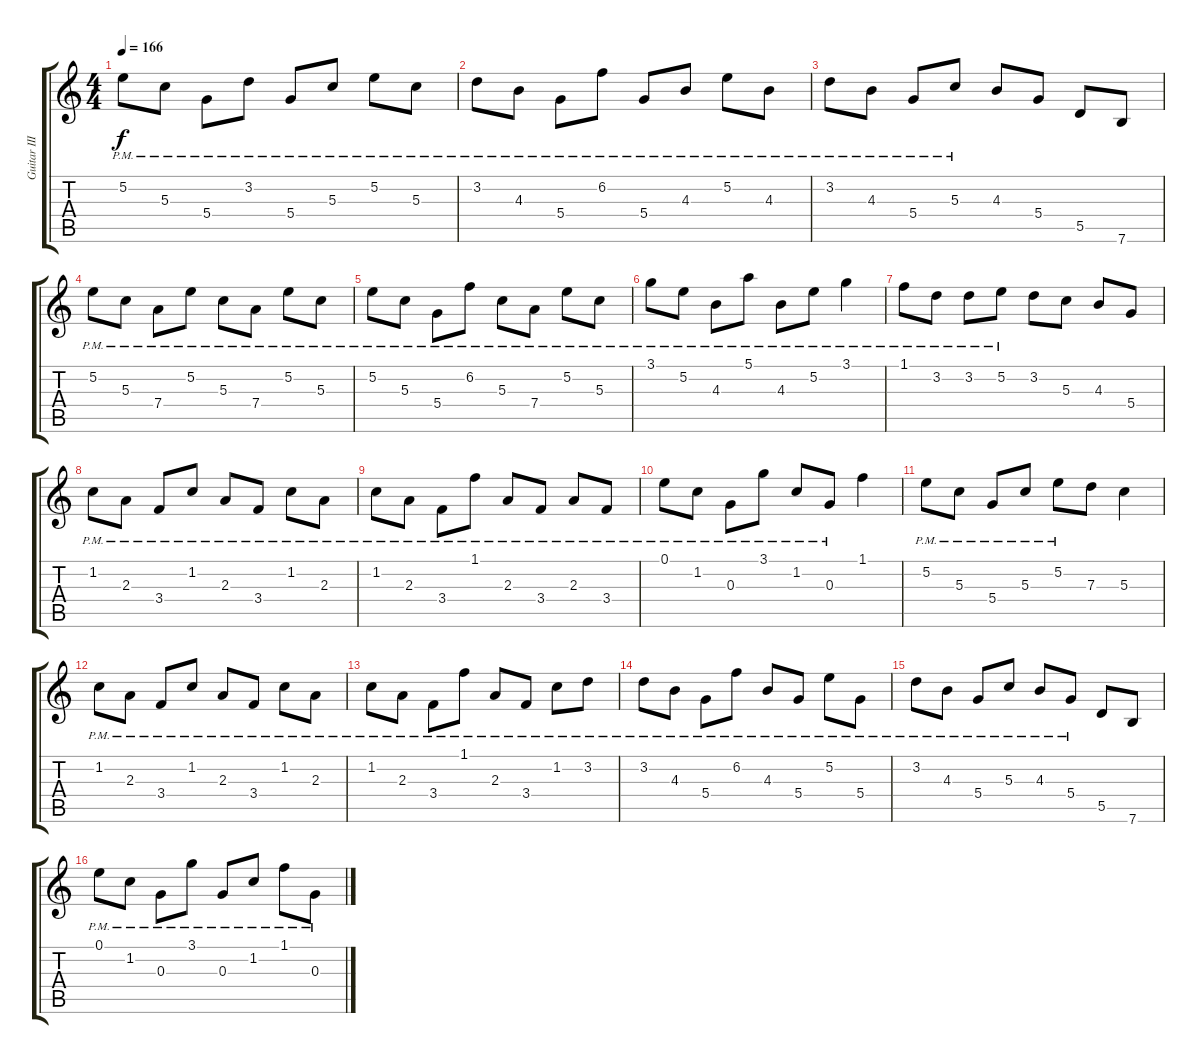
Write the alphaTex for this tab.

\track ("Guitar III" "Guitar III") {instrument electricguitarclean}
\staff {score tabs}
\tuning (E4 B3 G3 D3 A2 E2) {hide}
\ts (4 4)
\tempo 166
\clef g2
\ks c
5.2{pm}.8{dy f} 5.3{pm}.8 5.4{pm}.8 3.2{pm}.8 5.4{pm}.8 5.3{pm}.8 5.2{pm}.8 5.3{pm}.8 |
3.2{pm}.8 4.3{pm}.8 5.4{pm}.8 6.2{pm}.8 5.4{pm}.8 4.3{pm}.8 5.2{pm}.8 4.3{pm}.8 |
3.2{pm}.8 4.3{pm}.8 5.4{pm}.8 5.3{pm}.8 4.3.8 5.4.8 5.5.8 7.6.8 |
5.2{pm}.8 5.3{pm}.8 7.4{pm}.8 5.2{pm}.8 5.3{pm}.8 7.4{pm}.8 5.2{pm}.8 5.3{pm}.8 |
5.2{pm}.8 5.3{pm}.8 5.4{pm}.8 6.2{pm}.8 5.3{pm}.8 7.4{pm}.8 5.2{pm}.8 5.3{pm}.8 |
3.1{pm}.8 5.2{pm}.8 4.3{pm}.8 5.1{pm}.8 4.3{pm}.8 5.2{pm}.8 3.1{pm}.4 |
1.1{pm}.8 3.2{pm}.8 3.2{pm}.8 5.2{pm}.8 3.2.8 5.3.8 4.3.8 5.4.8 |
1.2{pm}.8 2.3{pm}.8 3.4{pm}.8 1.2{pm}.8 2.3{pm}.8 3.4{pm}.8 1.2{pm}.8 2.3{pm}.8 |
1.2{pm}.8 2.3{pm}.8 3.4{pm}.8 1.1{pm}.8 2.3{pm}.8 3.4{pm}.8 2.3{pm}.8 3.4{pm}.8 |
0.1{pm}.8 1.2{pm}.8 0.3{pm}.8 3.1{pm}.8 1.2{pm}.8 0.3{pm}.8 1.1.4 |
5.2{pm}.8 5.3{pm}.8 5.4{pm}.8 5.3{pm}.8 5.2{pm}.8 7.3.8 5.3.4 |
1.2{pm}.8 2.3{pm}.8 3.4{pm}.8 1.2{pm}.8 2.3{pm}.8 3.4{pm}.8 1.2{pm}.8 2.3{pm}.8 |
1.2{pm}.8 2.3{pm}.8 3.4{pm}.8 1.1{pm}.8 2.3{pm}.8 3.4{pm}.8 1.2{pm}.8 3.2{pm}.8 |
3.2{pm}.8 4.3{pm}.8 5.4{pm}.8 6.2{pm}.8 4.3{pm}.8 5.4{pm}.8 5.2{pm}.8 5.4{pm}.8 |
3.2{pm}.8 4.3{pm}.8 5.4{pm}.8 5.3{pm}.8 4.3{pm}.8 5.4{pm}.8 5.5.8 7.6.8 |
0.1{pm}.8 1.2{pm}.8 0.3{pm}.8 3.1{pm}.8 0.3{pm}.8 1.2{pm}.8 1.1{pm}.8 0.3{pm}.8
